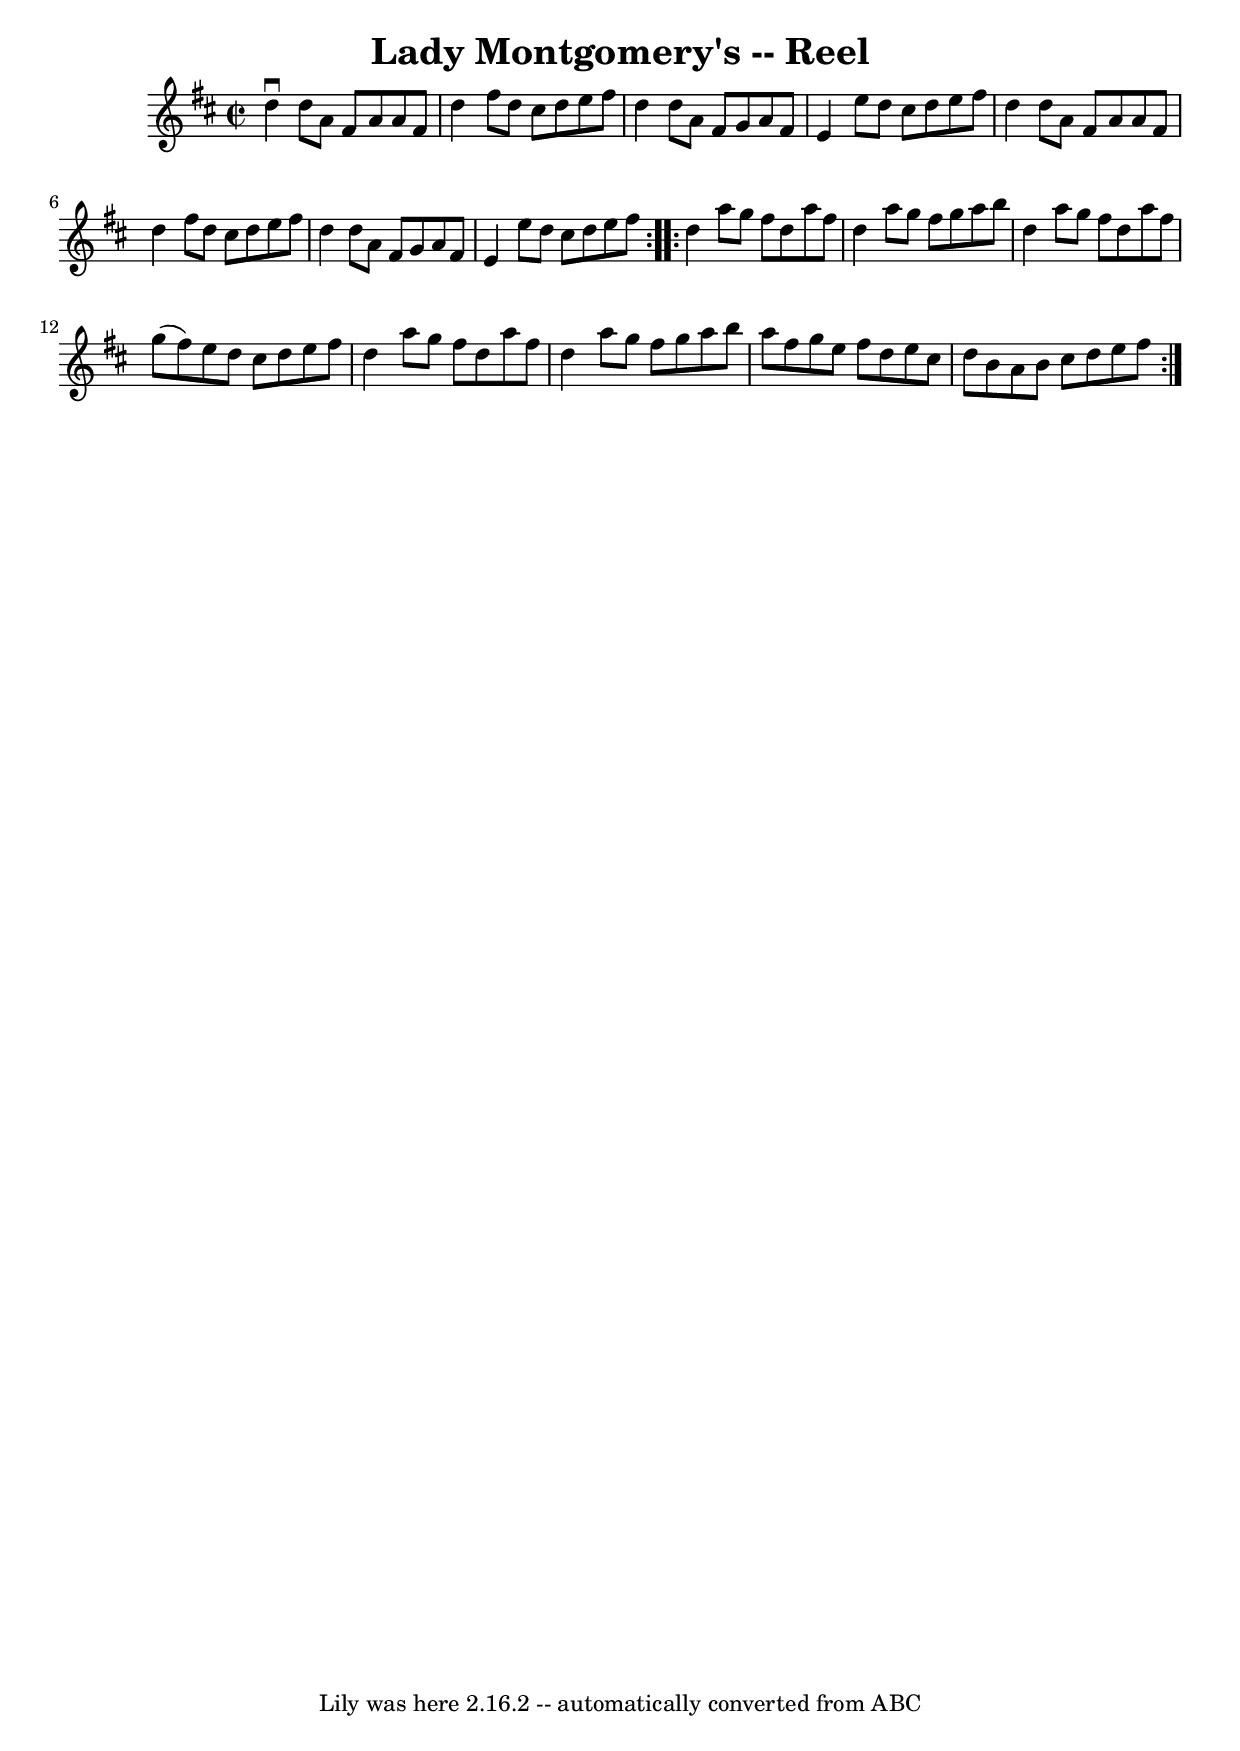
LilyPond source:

\version "2.7.40"
\include "Mammoth.ily"
\header {
	%% book = "Ryan's Mammoth Collection"
	crossRefNumber = "1"
	footnotes = ""
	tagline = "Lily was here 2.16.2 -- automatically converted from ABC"
	title = "Lady Montgomery's -- Reel"
}
voicedefault =  {
\set Score.defaultBarType = "empty"

\repeat volta 2 {
\override Staff.TimeSignature #'style = #'C
 \time 2/2 \key d \major d''4^\downbow d''8 a'8 fis'8 a'8 a'8  
 fis'8  |
 d''4 fis''8 d''8 cis''8 d''8 e''8 fis''8  
|
 d''4 d''8 a'8 fis'8 g'8 a'8 fis'8  |
 e'4  
 e''8 d''8 cis''8 d''8 e''8 fis''8  |
 d''4 d''8   
 a'8 fis'8 a'8 a'8 fis'8  |
 d''4 fis''8 d''8    
cis''8 d''8 e''8 fis''8  |
 d''4 d''8 a'8 fis'8    
g'8 a'8 fis'8  |
 e'4 e''8 d''8 cis''8 d''8 e''8   
 fis''8  } \repeat volta 2 { d''4 a''8 g''8 fis''8 d''8 a''8 
 fis''8  |
 d''4 a''8 g''8 fis''8 g''8 a''8 b''8  
|
 d''4 a''8 g''8 fis''8 d''8 a''8 fis''8  |
   
g''8 (fis''8) e''8 d''8 cis''8 d''8 e''8 fis''8  
|
 d''4 a''8 g''8 fis''8 d''8 a''8 fis''8  |
 
 d''4 a''8 g''8 fis''8 g''8 a''8 b''8  |
 a''8    
fis''8 g''8 e''8 fis''8 d''8 e''8 cis''8  |
 d''8    
b'8 a'8 b'8 cis''8 d''8 e''8 fis''8  }   
}

\score{
    <<

	\context Staff="default"
	{
	    \voicedefault 
	}

    >>
	\layout {
	}
	\midi {}
}
